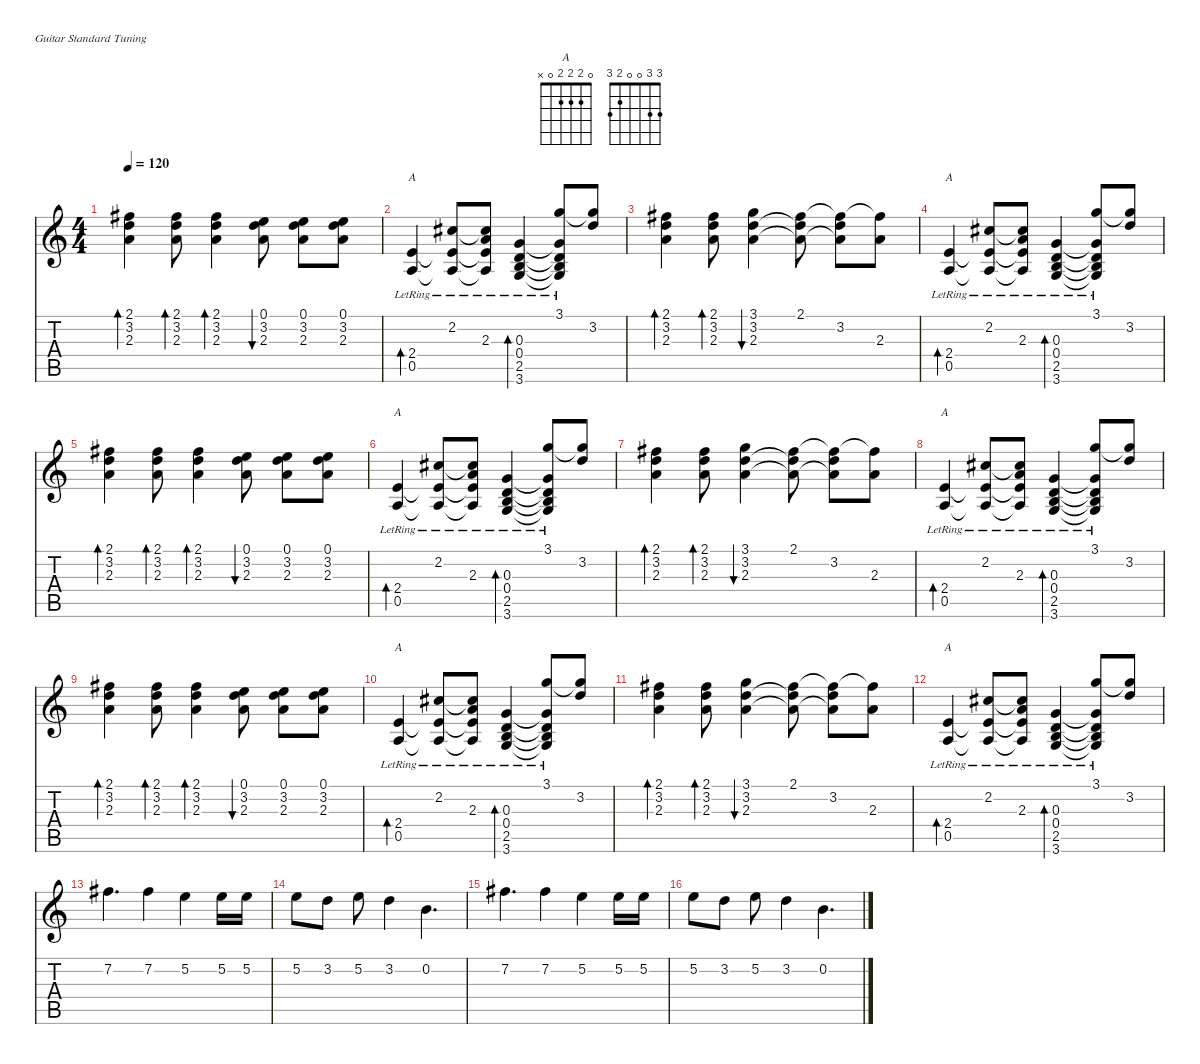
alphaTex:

\defaultSystemsLayout 4
\hideDynamics
\bracketExtendMode nobrackets
\singleTrackTrackNamePolicy hidden
\multiTrackTrackNamePolicy hidden
\otherSystemsTrackNameOrientation horizontal
\track ("Guitar 3" "od.guit.") {instrument overdrivenguitar}
\staff {score tabs}
\tuning (E4 B3 G3 D3 A2 E2)
\chord ("A" 0 2 2 2 0 x)
\chord ("" 3 3 0 0 2 3)
\ts (4 4)
\tempo 120
\clef g2
\ks c
(2.1{acc #} 3.2 2.3).4{bd 60 dy f beam Down} (2.1{acc #} 3.2 2.3).8{bd 30 beam Down} (2.1{acc #} 3.2 2.3).4{bd 30 beam Down} (0.1 3.2 2.3).8{bu 30 dy fff beam Down} (0.1 3.2 2.3).8{dy f beam Down} (0.1 3.2 2.3).8{beam Down} |
(2.4{lr} 0.5{lr}).4{bd 30 ch "A" beam Up} (2.2{acc #} 2.4{lr t} 0.5{lr t}).8{dy ff beam Up} (2.2{t acc #} 2.3 2.4{lr t} 0.5{lr t}).8{dy f beam Up} (0.3{lr} 0.4{lr} 2.5{lr} 3.6{lr}).4{bd 30 ch "" beam Up} (3.1 0.3{lr t} 0.4{lr t} 2.5{lr t} 3.6{lr t}).8{beam Up} (3.1{t} 3.2).8{beam Up} |
(2.1{acc #} 3.2 2.3).4{bd 60 beam Down} (2.1{acc #} 3.2 2.3).8{bd 30 beam Down} (3.1 3.2 2.3).4{bu 30 beam Down} (2.1{acc #} 3.2{t} 2.3{t}).8{beam Down} (2.1{t acc #} 3.2 2.3{t}).8{beam Down} (2.1{t acc #} 2.3).8{beam Down} |
(2.4{lr} 0.5{lr}).4{bd 30 ch "A" beam Up} (2.2{acc #} 2.4{lr t} 0.5{lr t}).8{dy ff beam Up} (2.2{t acc #} 2.3 2.4{lr t} 0.5{lr t}).8{dy f beam Up} (0.3{lr} 0.4{lr} 2.5{lr} 3.6{lr}).4{bd 30 ch "" beam Up} (3.1 0.3{lr t} 0.4{lr t} 2.5{lr t} 3.6{lr t}).8{beam Up} (3.1{t} 3.2).8{beam Up} |
(2.1{acc #} 3.2 2.3).4{bd 60 beam Down} (2.1{acc #} 3.2 2.3).8{bd 30 beam Down} (2.1{acc #} 3.2 2.3).4{bd 30 beam Down} (0.1 3.2 2.3).8{bu 30 dy fff beam Down} (0.1 3.2 2.3).8{dy f beam Down} (0.1 3.2 2.3).8{beam Down} |
(2.4{lr} 0.5{lr}).4{bd 30 ch "A" beam Up} (2.2{acc #} 2.4{lr t} 0.5{lr t}).8{dy ff beam Up} (2.2{t acc #} 2.3 2.4{lr t} 0.5{lr t}).8{dy f beam Up} (0.3{lr} 0.4{lr} 2.5{lr} 3.6{lr}).4{bd 30 ch "" beam Up} (3.1 0.3{lr t} 0.4{lr t} 2.5{lr t} 3.6{lr t}).8{beam Up} (3.1{t} 3.2).8{beam Up} |
(2.1{acc #} 3.2 2.3).4{bd 60 beam Down} (2.1{acc #} 3.2 2.3).8{bd 30 beam Down} (3.1 3.2 2.3).4{bu 30 beam Down} (2.1{acc #} 3.2{t} 2.3{t}).8{beam Down} (2.1{t acc #} 3.2 2.3{t}).8{beam Down} (2.1{t acc #} 2.3).8{beam Down} |
(2.4{lr} 0.5{lr}).4{bd 30 ch "A" beam Up} (2.2{acc #} 2.4{lr t} 0.5{lr t}).8{dy ff beam Up} (2.2{t acc #} 2.3 2.4{lr t} 0.5{lr t}).8{dy f beam Up} (0.3{lr} 0.4{lr} 2.5{lr} 3.6{lr}).4{bd 30 ch "" beam Up} (3.1 0.3{lr t} 0.4{lr t} 2.5{lr t} 3.6{lr t}).8{beam Up} (3.1{t} 3.2).8{beam Up} |
(2.1{acc #} 3.2 2.3).4{bd 60 beam Down} (2.1{acc #} 3.2 2.3).8{bd 30 beam Down} (2.1{acc #} 3.2 2.3).4{bd 30 beam Down} (0.1 3.2 2.3).8{bu 30 dy fff beam Down} (0.1 3.2 2.3).8{dy f beam Down} (0.1 3.2 2.3).8{beam Down} |
(2.4{lr} 0.5{lr}).4{bd 30 ch "A" beam Up} (2.2{acc #} 2.4{lr t} 0.5{lr t}).8{dy ff beam Up} (2.2{t acc #} 2.3 2.4{lr t} 0.5{lr t}).8{dy f beam Up} (0.3{lr} 0.4{lr} 2.5{lr} 3.6{lr}).4{bd 30 ch "" beam Up} (3.1 0.3{lr t} 0.4{lr t} 2.5{lr t} 3.6{lr t}).8{beam Up} (3.1{t} 3.2).8{beam Up} |
(2.1{acc #} 3.2 2.3).4{bd 60 beam Down} (2.1{acc #} 3.2 2.3).8{bd 30 beam Down} (3.1 3.2 2.3).4{bu 30 beam Down} (2.1{acc #} 3.2{t} 2.3{t}).8{beam Down} (2.1{t acc #} 3.2 2.3{t}).8{beam Down} (2.1{t acc #} 2.3).8{beam Down} |
(2.4{lr} 0.5{lr}).4{bd 30 ch "A" beam Up} (2.2{acc #} 2.4{lr t} 0.5{lr t}).8{dy ff beam Up} (2.2{t acc #} 2.3 2.4{lr t} 0.5{lr t}).8{dy f beam Up} (0.3{lr} 0.4{lr} 2.5{lr} 3.6{lr}).4{bd 30 ch "" beam Up} (3.1 0.3{lr t} 0.4{lr t} 2.5{lr t} 3.6{lr t}).8{beam Up} (3.1{t} 3.2).8{beam Up} |
7.2{acc #}.4{d beam Down} 7.2{acc #}.4{beam Down} 5.2.4{beam Down} 5.2.16{beam Down} 5.2.16{beam Down} |
5.2.8{beam Down} 3.2.8{beam Down} 5.2.8{beam Down} 3.2.4{beam Down} 0.2.4{d beam Down} |
7.2{acc #}.4{d beam Down} 7.2{acc #}.4{beam Down} 5.2.4{beam Down} 5.2.16{beam Down} 5.2.16{beam Down} |
5.2.8{beam Down} 3.2.8{beam Down} 5.2.8{beam Down} 3.2.4{beam Down} 0.2.4{d beam Down}
